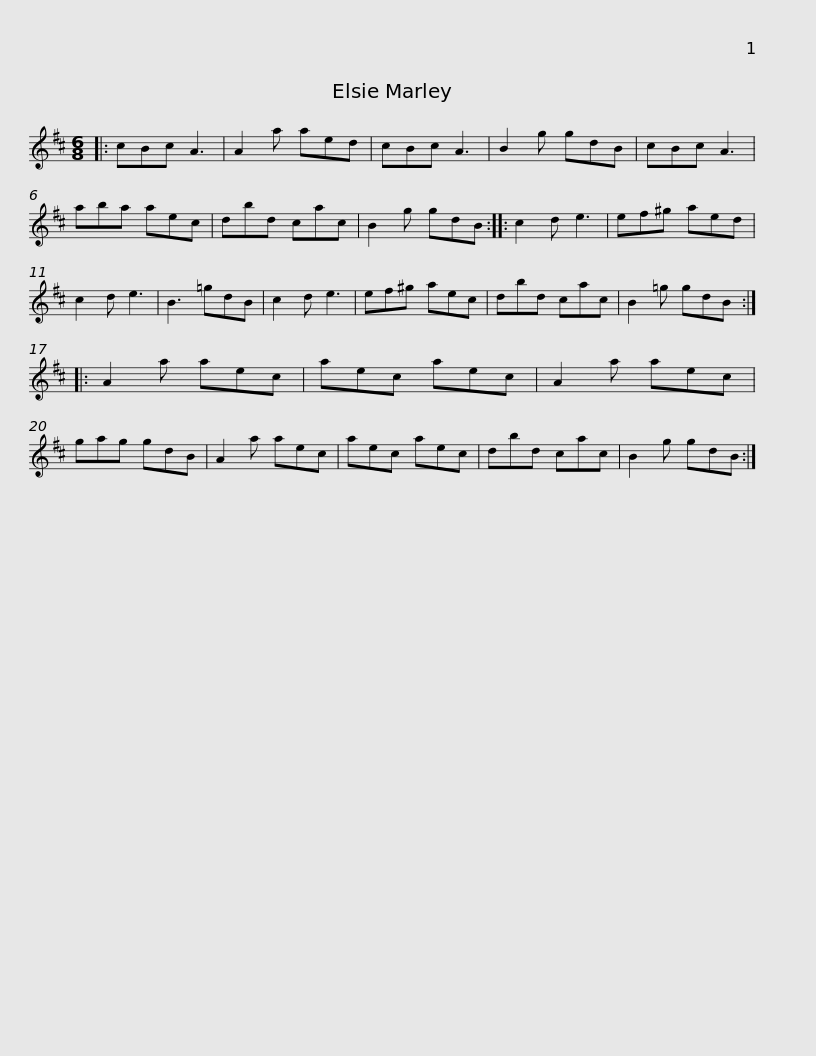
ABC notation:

X:1
L:1/8
M:6/8
I:linebreak $
K:D
V:1 treble
V:1
|: cBc A3 | A2 a aed | cBc A3 | B2 g gdB | cBc A3 | %5
 aba aec | dbd cac | B2 g gdB ::$ c2 d e3 | ef^g aed | %10
 c2 d e3 | B3 =gdB | c2 d e3 | ef^g aec | dbd cac | %15
 B2 =g gdB ::$ A2 a aec | aec aec | A2 a aec | gag gdB | %20
 A2 a aec | aec aec | dbd cac |$ B2 g gdB :| %24
